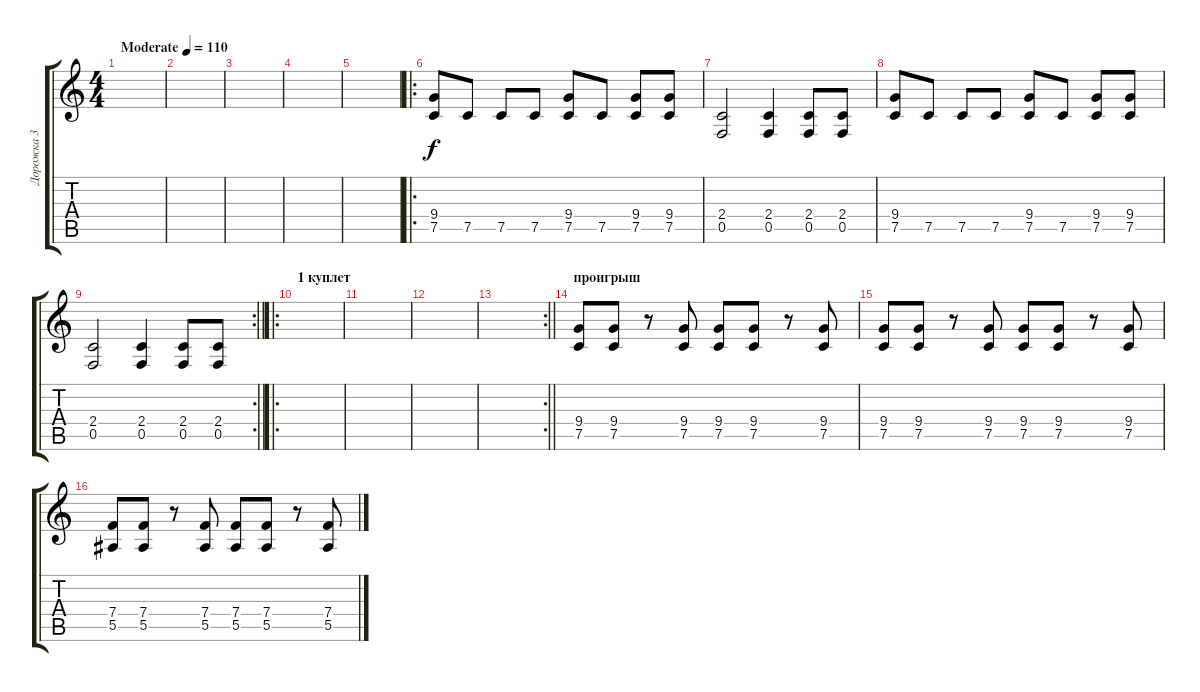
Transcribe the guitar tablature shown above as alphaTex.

\track ("Дорожка 3" "Дорожка 3") {instrument distortionguitar}
\staff {score tabs}
\tuning (C4 G3 Eb3 Bb2 F2 C2) {hide}
\ts (4 4)
\tempo (110 "Moderate")
\clef g2
\ks c
|
|
|
|
|
\ro
(9.4 7.5).8 7.5.8 7.5.8 7.5.8 (9.4 7.5).8 7.5.8 (9.4 7.5).8 (9.4 7.5).8 |
(2.4 0.5).2 (2.4 0.5).4 (2.4 0.5).8 (2.4 0.5).8 |
(9.4 7.5).8 7.5.8 7.5.8 7.5.8 (9.4 7.5).8 7.5.8 (9.4 7.5).8 (9.4 7.5).8 |
\rc 2
\barLineRight lightlight
(2.4 0.5).2 (2.4 0.5).4 (2.4 0.5).8 (2.4 0.5).8 |
\ro
\section ("" "1 куплет")
|
|
|
\rc 2
\barLineRight lightlight
|
\section ("" "проигрыш")
(9.4 7.5).8 (9.4 7.5).8 r.8 (9.4 7.5).8 (9.4 7.5).8 (9.4 7.5).8 r.8 (9.4 7.5).8 |
(9.4 7.5).8 (9.4 7.5).8 r.8 (9.4 7.5).8 (9.4 7.5).8 (9.4 7.5).8 r.8 (9.4 7.5).8 |
(7.4 5.5).8 (7.4 5.5).8 r.8 (7.4 5.5).8 (7.4 5.5).8 (7.4 5.5).8 r.8 (7.4 5.5).8
